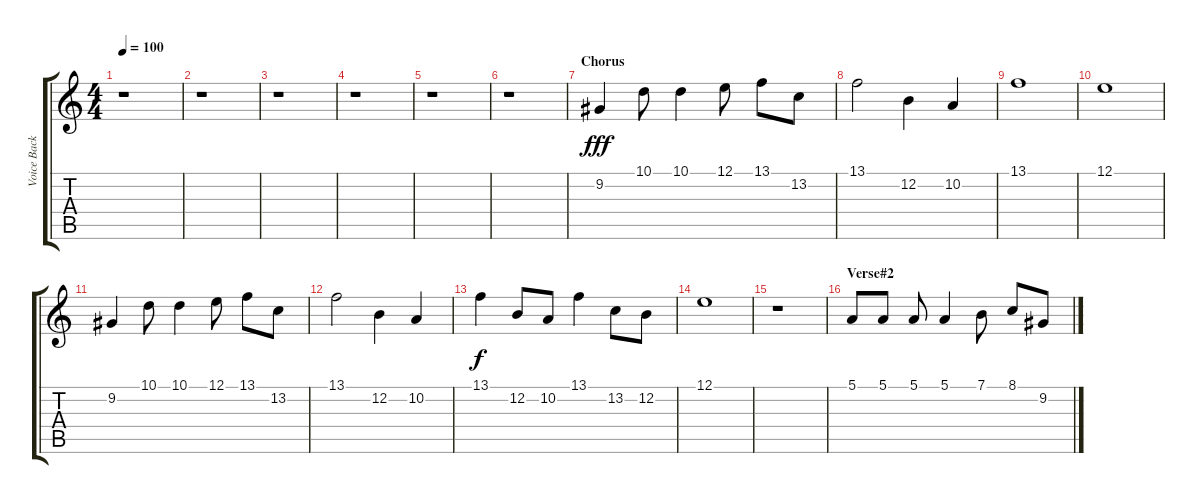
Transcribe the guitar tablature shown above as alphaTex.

\track ("Voice Backup" "Voice Back") {instrument tremolostrings}
\staff {score tabs}
\tuning (E4 B3 G3 D3 A2 E2) {hide}
\ts (4 4)
\tempo 100
\clef g2
\ks c
r.1{dy f} |
r.1 |
r.1 |
r.1 |
r.1 |
r.1 |
\section ("" "Chorus")
9.2.4{dy fff} 10.1.8 10.1.4 12.1.8 13.1.8 13.2.8 |
13.1.2 12.2.4 10.2.4 |
13.1.1 |
12.1.1 |
9.2.4 10.1.8 10.1.4 12.1.8 13.1.8 13.2.8 |
13.1.2 12.2.4 10.2.4 |
13.1.4{dy f} 12.2.8 10.2.8 13.1.4 13.2.8 12.2.8 |
12.1.1 |
r.1 |
\section ("" "Verse#2")
5.1.8 5.1.8 5.1.8 5.1.4 7.1.8 8.1.8 9.2.8
